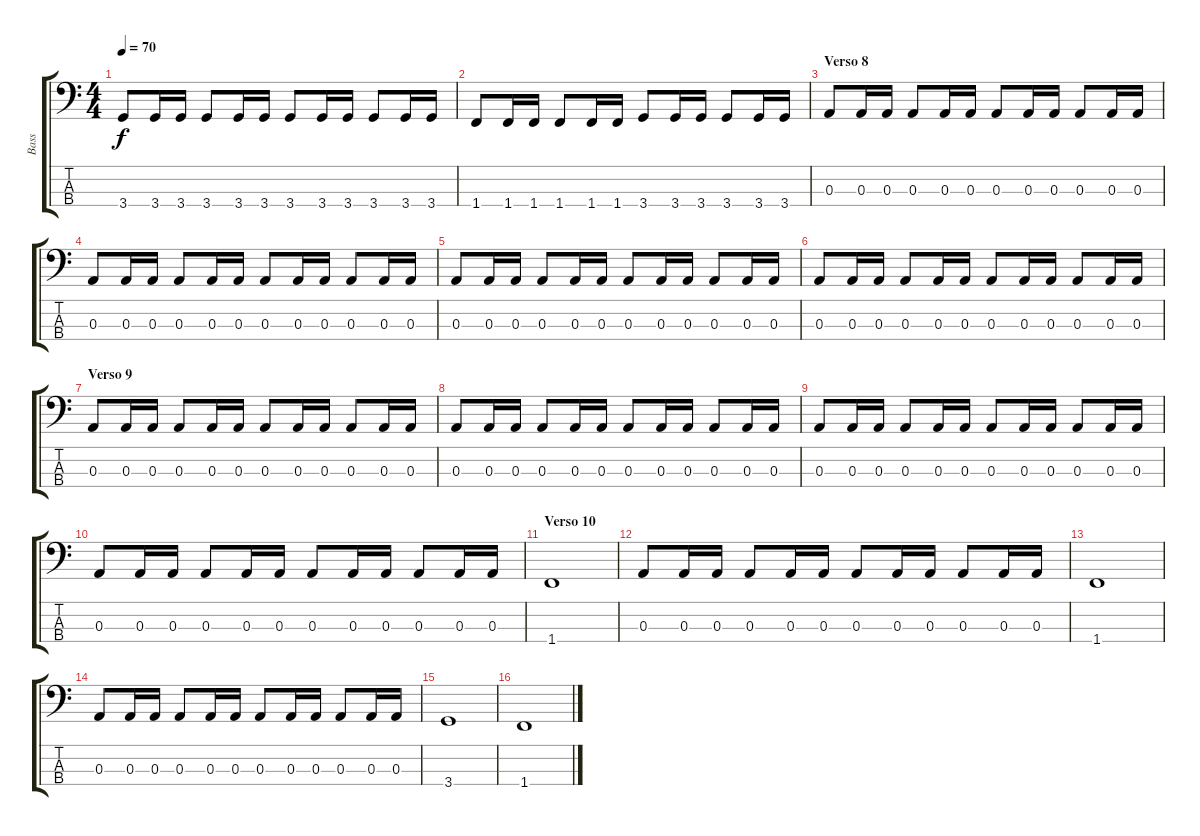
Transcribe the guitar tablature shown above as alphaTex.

\track ("Bass" "Bass") {instrument electricbassfinger}
\staff {score tabs}
\tuning (G2 D2 A1 E1) {hide}
\ts (4 4)
\tempo 70
\clef f4
\ks c
3.4.8{dy f} 3.4.16 3.4.16 3.4.8 3.4.16 3.4.16 3.4.8 3.4.16 3.4.16 3.4.8 3.4.16 3.4.16 |
1.4.8 1.4.16 1.4.16 1.4.8 1.4.16 1.4.16 3.4.8 3.4.16 3.4.16 3.4.8 3.4.16 3.4.16 |
\section ("" "Verso 8")
0.3.8 0.3.16 0.3.16 0.3.8 0.3.16 0.3.16 0.3.8 0.3.16 0.3.16 0.3.8 0.3.16 0.3.16 |
0.3.8 0.3.16 0.3.16 0.3.8 0.3.16 0.3.16 0.3.8 0.3.16 0.3.16 0.3.8 0.3.16 0.3.16 |
0.3.8 0.3.16 0.3.16 0.3.8 0.3.16 0.3.16 0.3.8 0.3.16 0.3.16 0.3.8 0.3.16 0.3.16 |
0.3.8 0.3.16 0.3.16 0.3.8 0.3.16 0.3.16 0.3.8 0.3.16 0.3.16 0.3.8 0.3.16 0.3.16 |
\section ("" "Verso 9")
0.3.8 0.3.16 0.3.16 0.3.8 0.3.16 0.3.16 0.3.8 0.3.16 0.3.16 0.3.8 0.3.16 0.3.16 |
0.3.8 0.3.16 0.3.16 0.3.8 0.3.16 0.3.16 0.3.8 0.3.16 0.3.16 0.3.8 0.3.16 0.3.16 |
0.3.8 0.3.16 0.3.16 0.3.8 0.3.16 0.3.16 0.3.8 0.3.16 0.3.16 0.3.8 0.3.16 0.3.16 |
0.3.8 0.3.16 0.3.16 0.3.8 0.3.16 0.3.16 0.3.8 0.3.16 0.3.16 0.3.8 0.3.16 0.3.16 |
\section ("" "Verso 10")
1.4.1 |
0.3.8 0.3.16 0.3.16 0.3.8 0.3.16 0.3.16 0.3.8 0.3.16 0.3.16 0.3.8 0.3.16 0.3.16 |
1.4.1 |
0.3.8 0.3.16 0.3.16 0.3.8 0.3.16 0.3.16 0.3.8 0.3.16 0.3.16 0.3.8 0.3.16 0.3.16 |
3.4.1 |
1.4.1
